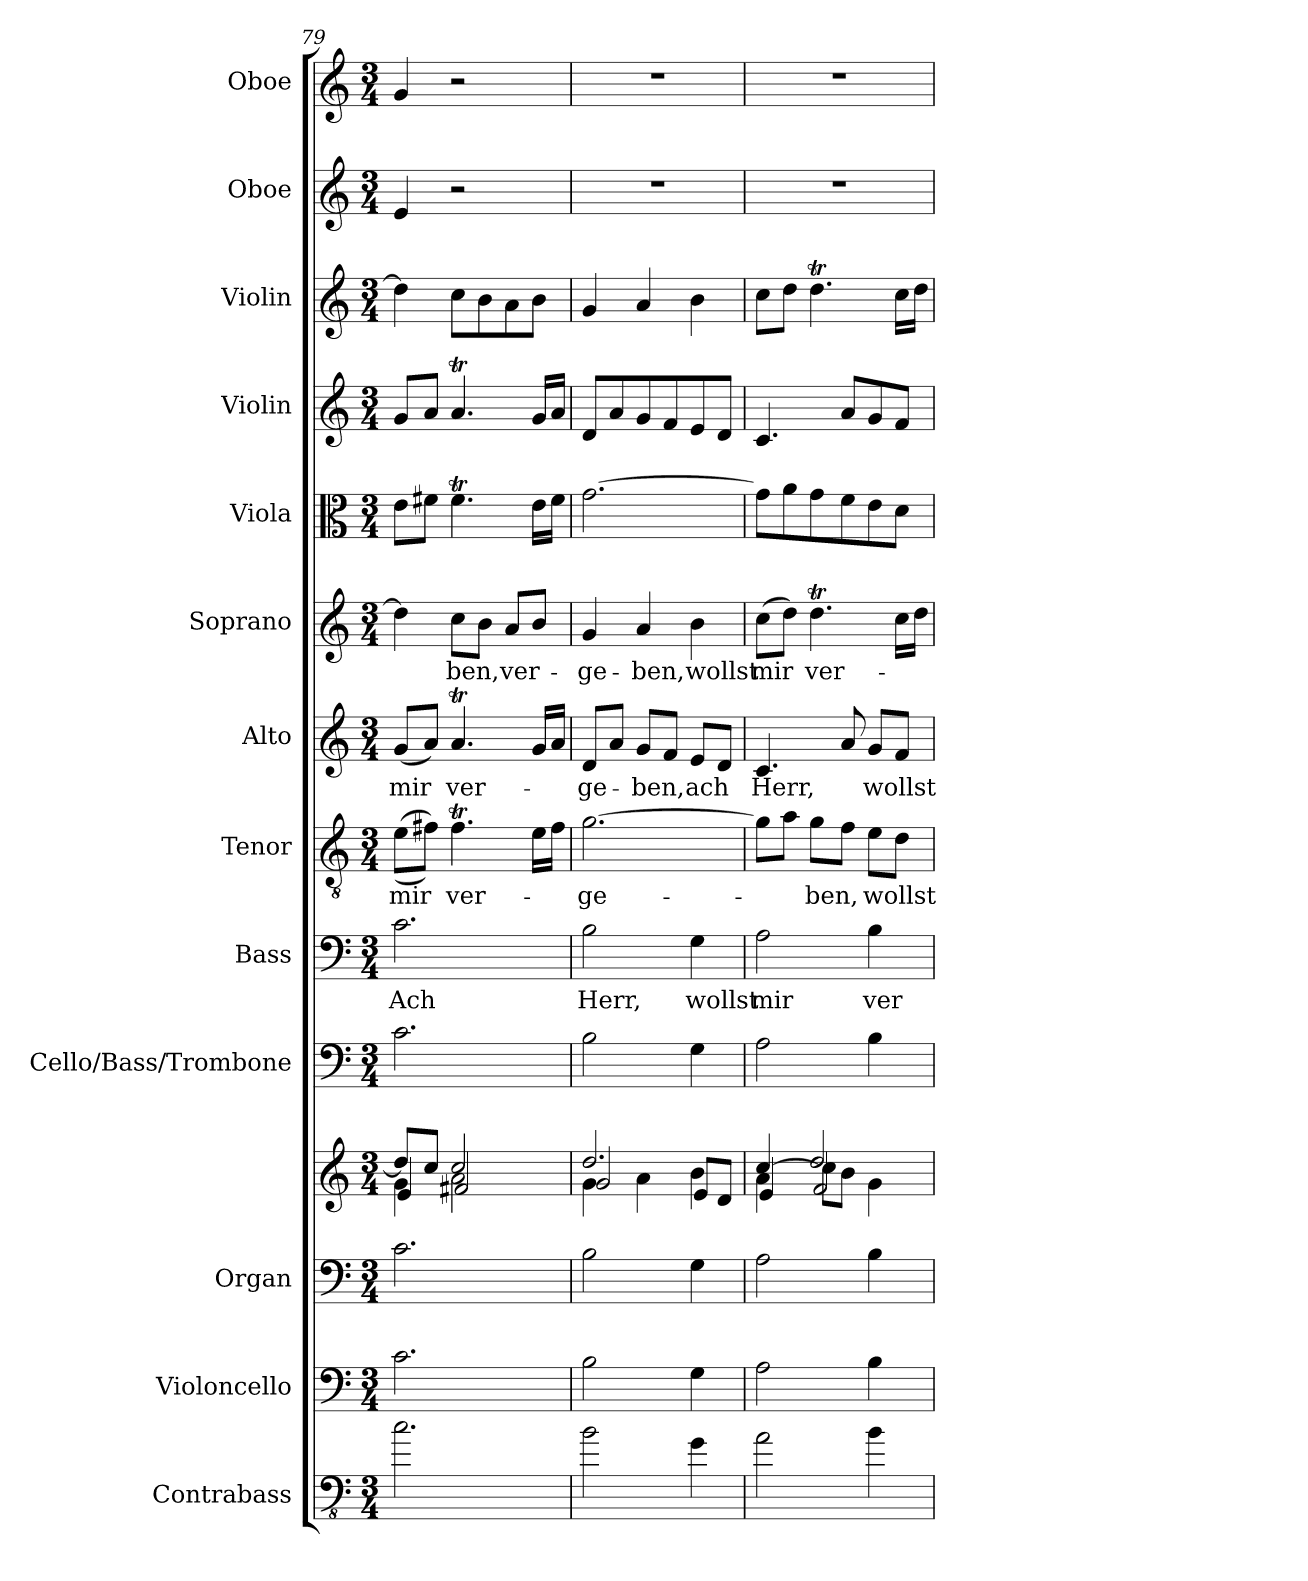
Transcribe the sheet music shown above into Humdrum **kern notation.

**kern	**kern	**kern	**kern	**kern	**kern	**text	**kern	**text	**kern	**text	**kern	**text	**kern	**kern	**kern	**kern	**kern
*part13	*part12	*part11	*part11	*part10	*part9	*part9	*part8	*part8	*part7	*part7	*part6	*part6	*part5	*part4	*part3	*part2	*part1
*staff14	*staff13	*staff12	*staff11	*staff10	*staff9	*staff9	*staff8	*staff8	*staff7	*staff7	*staff6	*staff6	*staff5	*staff4	*staff3	*staff2	*staff1
*I"Contrabass	*I"Violoncello	*I"Organ	*	*I"Cello/Bass/Trombone	*I"Bass	*	*I"Tenor	*	*I"Alto	*	*I"Soprano	*	*I"Viola	*I"Violin	*I"Violin	*I"Oboe	*I"Oboe
*I'Cb.	*I'Vc.	*I'Org.	*	*I'C/B/T	*I'B.	*	*I'T.	*	*I'A.	*	*I'S.	*	*I'Vla.	*I'Vln.	*I'Vln.	*I'Ob.	*I'Ob.
!!LO:PB:g=z
*clefFv4	*clefF4	*clefF4	*clefG2	*clefF4	*clefF4	*	*clefGv2	*	*clefG2	*	*clefG2	*	*clefC3	*clefG2	*clefG2	*clefG2	*clefG2
*ITrd7c12	*	*	*	*	*	*	*	*	*	*	*	*	*	*	*	*	*
*k[]	*k[]	*k[]	*k[]	*k[]	*k[]	*	*k[]	*	*k[]	*	*k[]	*	*k[]	*k[]	*k[]	*k[]	*k[]
*M3/4	*M3/4	*M3/4	*M3/4	*M3/4	*M3/4	*	*M3/4	*	*M3/4	*	*M3/4	*	*M3/4	*M3/4	*M3/4	*M3/4	*M3/4
=79	=79	=79	=79	=79	=79	=79	=79	=79	=79	=79	=79	=79	=79	=79	=79	=79	=79
*	*	*	*^	*	*	*	*	*	*	*	*	*	*	*	*	*	*
*	*	*	*	*^	*	*	*	*	*	*	*	*	*	*	*	*	*	*
2.C\	2.c\	2.c\	8dd/L]	4g\	4e/	2.c\	2.c\	Ach	((8e\L	mir	(8g/L	mir	4dd\]	.	8e\L	8g/L	4dd\]	4e/	4g/
.	.	.	8cc/J	.	.	.	.	.	8f#X\J))	.	8a/J)	.	.	.	8f#X\J	8a/J	.	.	.
.	.	.	2cc/	2a\	2f#X/	.	.	.	4.f#t\	ver-	4.aT/	ver-	8cc\L	ben,	4.f#t\	4.aT/	8cc\L	2r	2r
.	.	.	.	.	.	.	.	.	.	.	.	.	8b\J	.	.	.	8b\	.	.
.	.	.	.	.	.	.	.	.	.	.	.	.	8a/L	ver-	.	.	8a\	.	.
.	.	.	.	.	.	.	.	.	16e\LL	.	16g/LL	.	8b/J	.	16e\LL	16g/LL	8b\J	.	.
.	.	.	.	.	.	.	.	.	16f#\JJ	.	16a/JJ	.	.	.	16f#\JJ	16a/JJ	.	.	.
=80	=80	=80	=80	=80	=80	=80	=80	=80	=80	=80	=80	=80	=80	=80	=80	=80	=80	=80	=80
2BB\	2B\	2B\	2.dd/	4g\	2g/	2B\	2B\	Herr,	[2.g\	ge-	8d/L	-ge-	4g/	-ge-	[2.g\	8d/L	4g/	2.r	2.r
.	.	.	.	.	.	.	.	.	.	.	8a/J	.	.	.	.	8a/	.	.	.
.	.	.	.	4a\	.	.	.	.	.	.	8g/L	-ben,	4a/	-ben,	.	8g/	4a/	.	.
.	.	.	.	.	.	.	.	.	.	.	8f/J	.	.	.	.	8f/	.	.	.
4GG\	4G\	4G\	.	4b\	8e/L	4G\	4G\	wollst	.	.	8e/L	ach	4b\	wollst	.	8e/	4b\	.	.
.	.	.	.	.	8d/J	.	.	.	.	.	8d/J	.	.	.	.	8d/J	.	.	.
=81	=81	=81	=81	=81	=81	=81	=81	=81	=81	=81	=81	=81	=81	=81	=81	=81	=81	=81	=81
2AA\	2A\	2A\	[4cc/	4a\	4e/	2A\	2A\	mir	8g\L]	.	4.c/	Herr,	(8cc\L	mir	8g\L]	4.c/	8cc\L	2.r	2.r
.	.	.	.	.	.	.	.	.	8a\J	.	.	.	8dd\J)	.	8a\	.	8dd\J	.	.
.	.	.	2dd/	8cc\L]	2f/	.	.	.	8g\L	-ben,	.	.	4.ddT\	ver-	8g\	.	4.ddT\	.	.
.	.	.	.	8b\J	.	.	.	.	8f\J	.	8a/	.	.	.	8f\	8a/L	.	.	.
4BB\	4B\	4B\	.	4g\	.	4B\	4B\	ver-	8e\L	wollst	8g/L	wollst	.	.	8e\	8g/	.	.	.
.	.	.	.	.	.	.	.	.	8d\J	.	8f/J	.	16cc\LL	.	8d\J	8f/J	16cc\LL	.	.
.	.	.	.	.	.	.	.	.	.	.	.	.	16dd\JJ	.	.	.	16dd\JJ	.	.
*	*	*	*v	*v	*v	*	*	*	*	*	*	*	*	*	*	*	*	*	*
=	=	=	=	=	=	=	=	=	=	=	=	=	=	=	=	=	=
*-	*-	*-	*-	*-	*-	*-	*-	*-	*-	*-	*-	*-	*-	*-	*-	*-	*-
